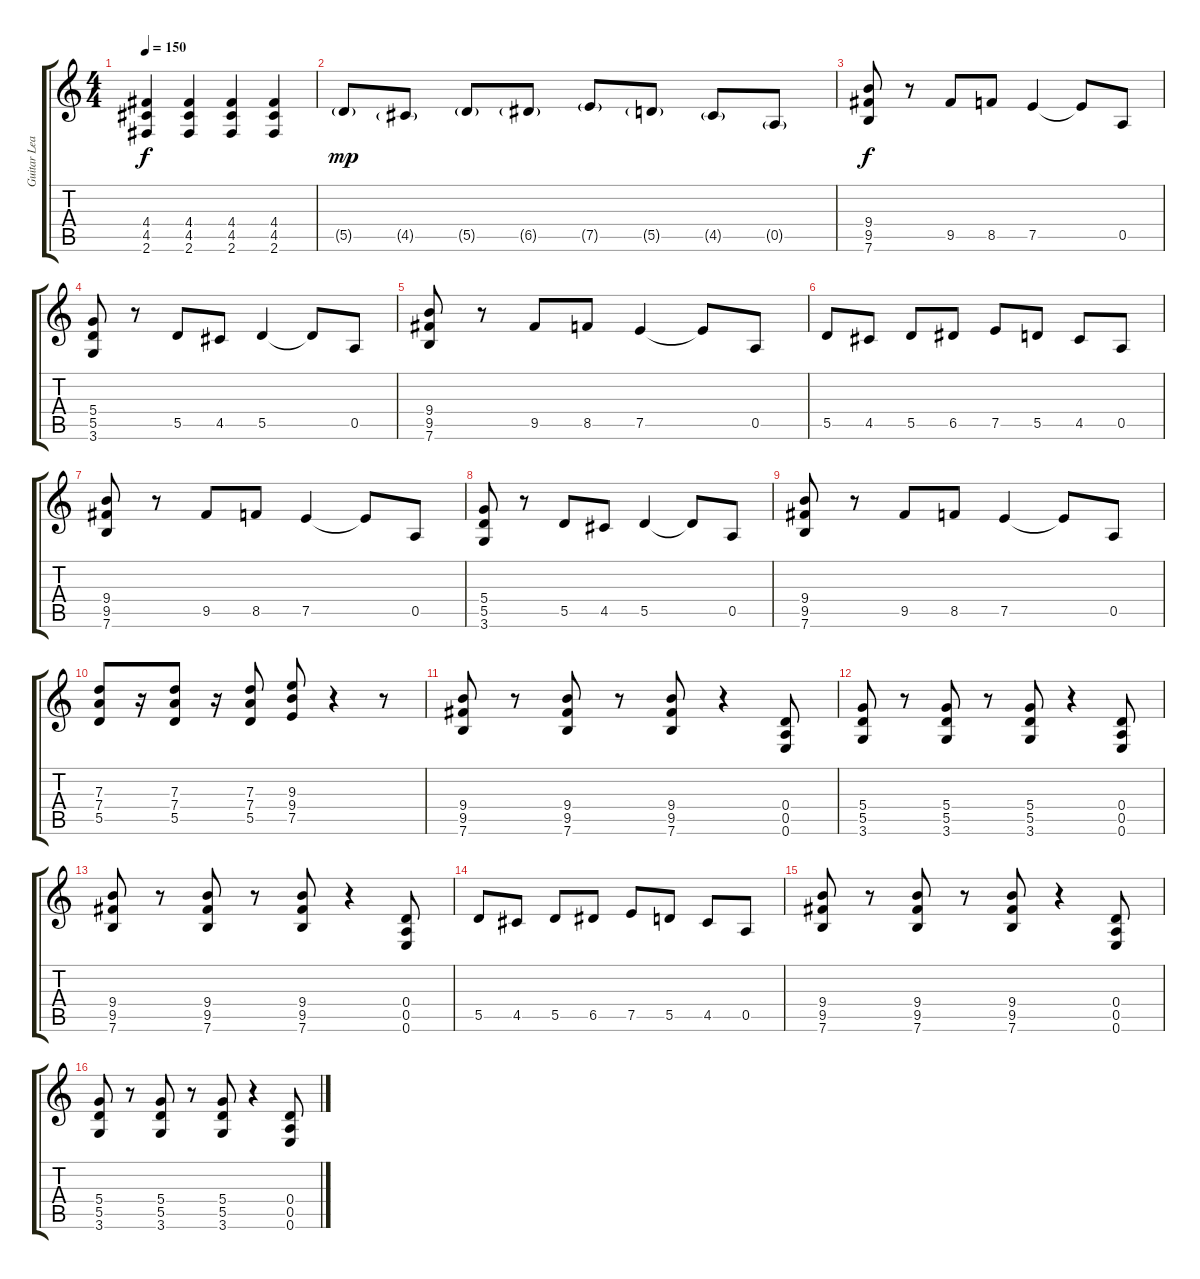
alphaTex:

\track ("Guitar Lead" "Guitar Lea") {instrument distortionguitar}
\staff {score tabs}
\tuning (E4 B3 G3 D3 A2 E2) {hide}
\ts (4 4)
\tempo 150
\clef g2
\ks c
(4.4 4.5 2.6).4{dy f} (4.4 4.5 2.6).4 (4.4 4.5 2.6).4 (4.4 4.5 2.6).4 |
5.5{g}.8{dy mp} 4.5{g}.8 5.5{g}.8 6.5{g}.8 7.5{g}.8 5.5{g}.8 4.5{g}.8 0.5{g}.8 |
(9.4 9.5 7.6).8{dy f} r.8 9.5.8 8.5.8 7.5.4 7.5{t}.8 0.5.8 |
(5.4 5.5 3.6).8 r.8 5.5.8 4.5.8 5.5.4 5.5{t}.8 0.5.8 |
(9.4 9.5 7.6).8 r.8 9.5.8 8.5.8 7.5.4 7.5{t}.8 0.5.8 |
5.5.8 4.5.8 5.5.8 6.5.8 7.5.8 5.5.8 4.5.8 0.5.8 |
(9.4 9.5 7.6).8 r.8 9.5.8 8.5.8 7.5.4 7.5{t}.8 0.5.8 |
(5.4 5.5 3.6).8 r.8 5.5.8 4.5.8 5.5.4 5.5{t}.8 0.5.8 |
(9.4 9.5 7.6).8 r.8 9.5.8 8.5.8 7.5.4 7.5{t}.8 0.5.8 |
(7.3 7.4 5.5).8 r.16 (7.3 7.4 5.5).8 r.16 (7.3 7.4 5.5).8 (9.3 9.4 7.5).8 r.4 r.8 |
(9.4 9.5 7.6).8 r.8 (9.4 9.5 7.6).8 r.8 (9.4 9.5 7.6).8 r.4 (0.4 0.5 0.6).8 |
(5.4 5.5 3.6).8 r.8 (5.4 5.5 3.6).8 r.8 (5.4 5.5 3.6).8 r.4 (0.4 0.5 0.6).8 |
(9.4 9.5 7.6).8 r.8 (9.4 9.5 7.6).8 r.8 (9.4 9.5 7.6).8 r.4 (0.4 0.5 0.6).8 |
5.5.8 4.5.8 5.5.8 6.5.8 7.5.8 5.5.8 4.5.8 0.5.8 |
(9.4 9.5 7.6).8 r.8 (9.4 9.5 7.6).8 r.8 (9.4 9.5 7.6).8 r.4 (0.4 0.5 0.6).8 |
(5.4 5.5 3.6).8 r.8 (5.4 5.5 3.6).8 r.8 (5.4 5.5 3.6).8 r.4 (0.4 0.5 0.6).8
